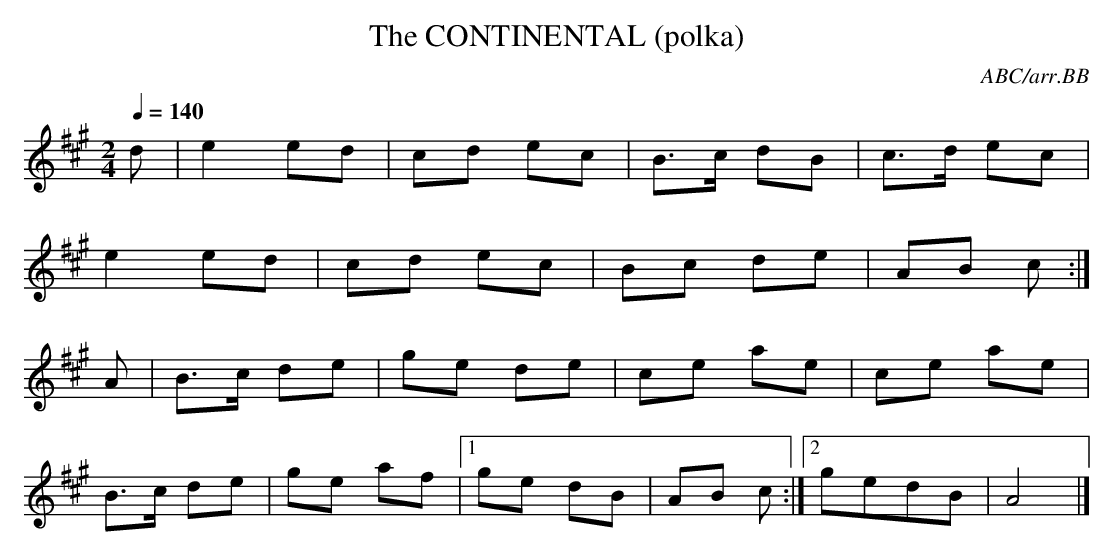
X:1
T:CONTINENTAL (polka), The
C:ABC/arr.BB
Q:1/4=140
M:2/4
L:1/8
K:A
d|e2 ed|cd ec|B>c dB|c>d ec|
e2 ed|cd ec|Bc de|AB c :|
A|B>c de|ge de|ce ae|ce ae|
B>c de|ge af|1ge dB|AB c:|\
[2 gedB|A4|]
